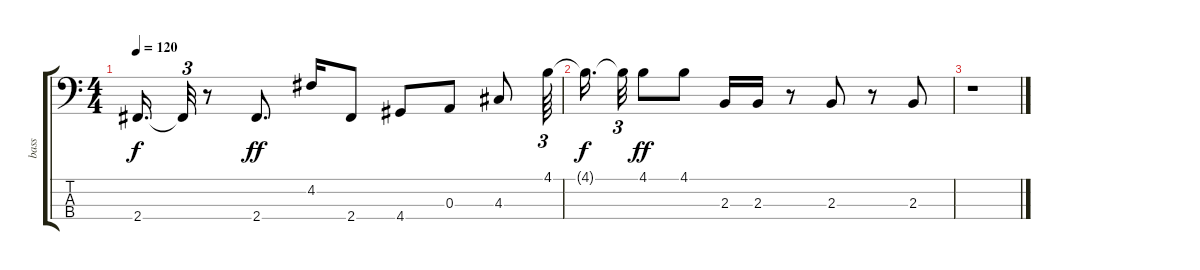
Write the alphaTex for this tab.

\track ("bass" "bass") {instrument electricbasspick}
\staff {score tabs}
\tuning (G2 D2 A1 E1) {hide}
\ts (4 4)
\tempo 120
\clef f4
\ks c
2.4{t}.16{d dy f} 2.4{t}.32{tu (3 2)} r.8 2.4.8{d dy ff} 4.2.16 2.4.8 4.4.8 0.3.8 4.3.8 4.1.64{tu (3 2)} |
4.1{t}.16{d dy f beam splitsecondary} 4.1{t}.32{tu (3 2)} 4.1.8{dy ff} 4.1.8 2.3.16 2.3.16 r.8 2.3.8 r.8 2.3.8 |
r.1
